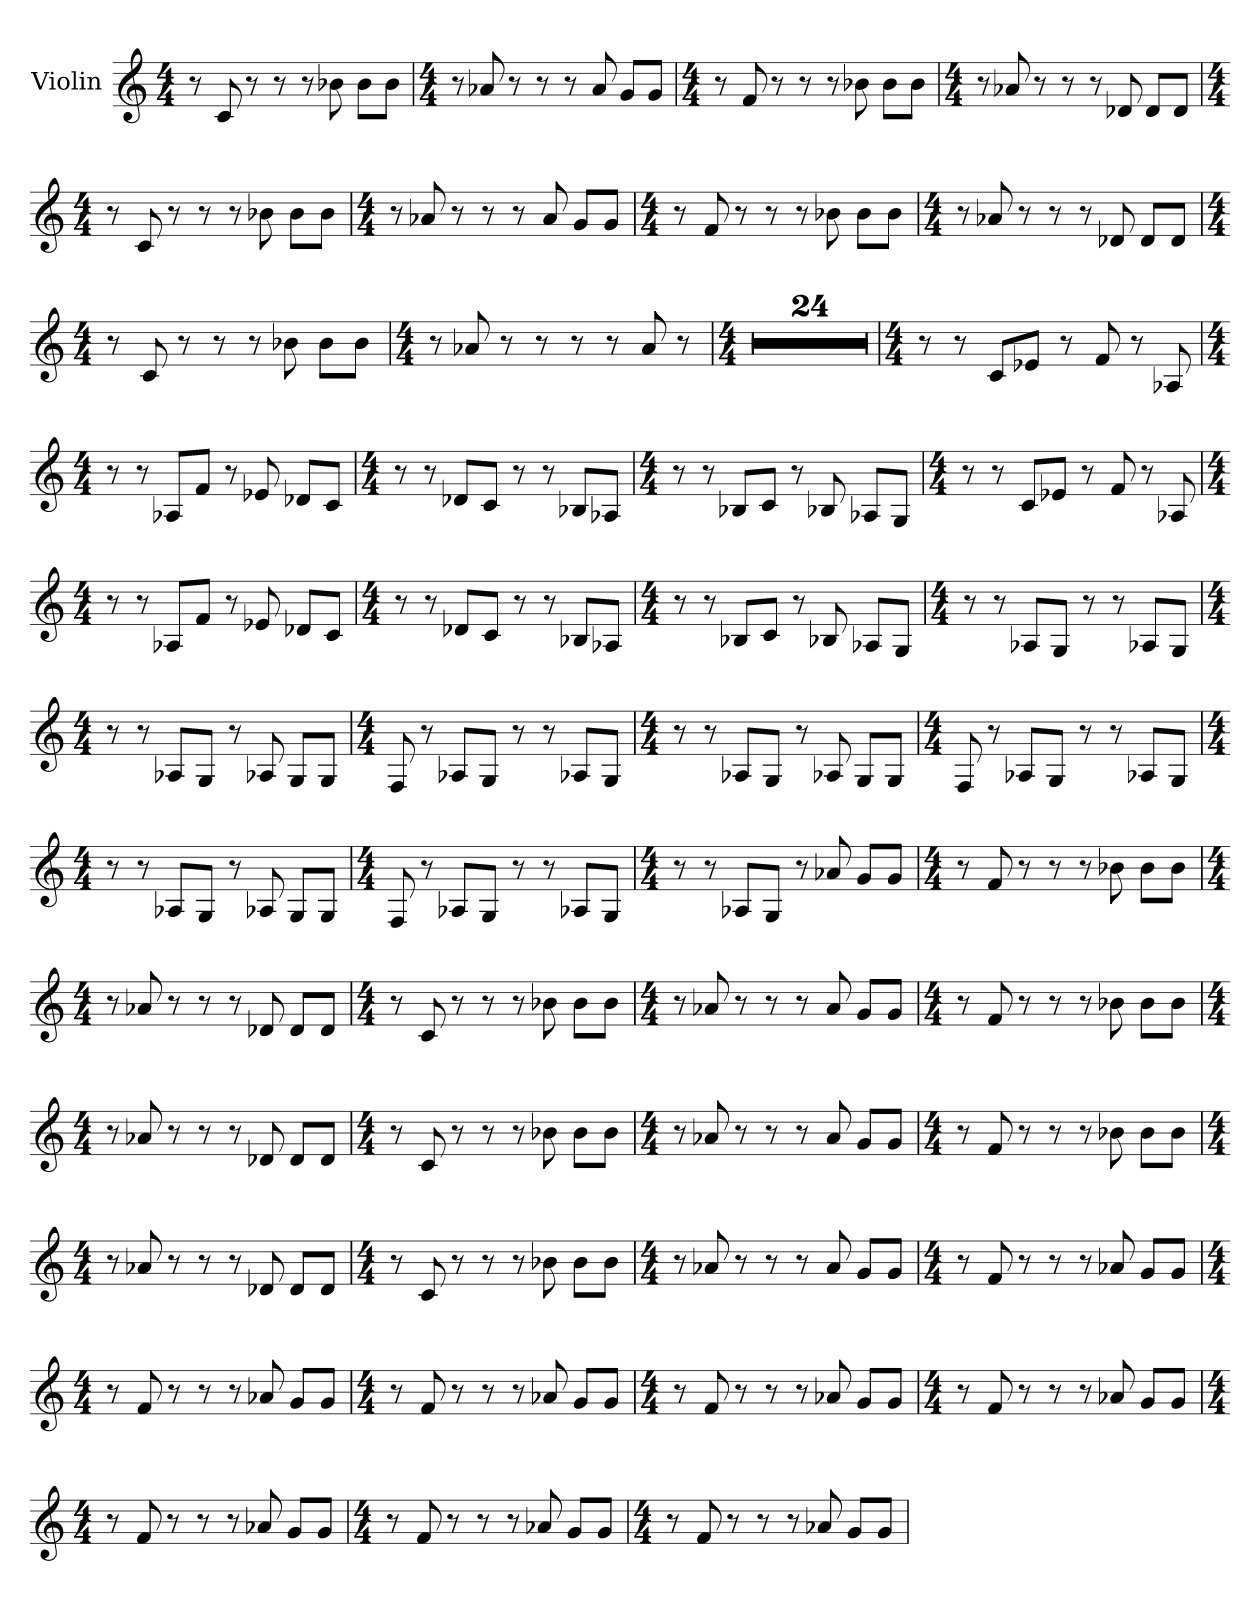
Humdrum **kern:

**kern
*part1
*staff1
*I"Violin
*I'Vln
*M4/4
=
8r
8c
8r
8r
8r
8b-X
8b-L
8b-J
=
*M4/4
8r
8a-X
8r
8r
8r
8a-
8gL
8gJ
=
*M4/4
8r
8f
8r
8r
8r
8b-X
8b-L
8b-J
=
*M4/4
8r
8a-X
8r
8r
8r
8d-X
8d-L
8d-J
=
*M4/4
8r
8c
8r
8r
8r
8b-X
8b-L
8b-J
=
*M4/4
8r
8a-X
8r
8r
8r
8a-
8gL
8gJ
=
*M4/4
8r
8f
8r
8r
8r
8b-X
8b-L
8b-J
=
*M4/4
8r
8a-X
8r
8r
8r
8d-X
8d-L
8d-J
=
*M4/4
8r
8c
8r
8r
8r
8b-X
8b-L
8b-J
=
*M4/4
8r
8a-X
8r
8r
8r
8r
8a-
8r
=
*M4/4
1r
=
*M4/4
1r
=
*M4/4
1r
=
*M4/4
1r
=
*M4/4
1r
=
*M4/4
1r
=
*M4/4
1r
=
*M4/4
1r
=
*M4/4
1r
=
*M4/4
1r
=
*M4/4
1r
=
*M4/4
1r
=
*M4/4
1r
=
*M4/4
1r
=
*M4/4
1r
=
*M4/4
1r
=
*M4/4
1r
=
*M4/4
1r
=
*M4/4
1r
=
*M4/4
1r
=
*M4/4
1r
=
*M4/4
1r
=
*M4/4
1r
=
*M4/4
1r
=
*M4/4
8r
8r
8cL
8e-XJ
8r
8f
8r
8A-X
=
*M4/4
8r
8r
8A-XL
8fJ
8r
8e-X
8d-XL
8cJ
=
*M4/4
8r
8r
8d-XL
8cJ
8r
8r
8B-XL
8A-XJ
=
*M4/4
8r
8r
8B-XL
8cJ
8r
8B-X
8A-XL
8GJ
=
*M4/4
8r
8r
8cL
8e-XJ
8r
8f
8r
8A-X
=
*M4/4
8r
8r
8A-XL
8fJ
8r
8e-X
8d-XL
8cJ
=
*M4/4
8r
8r
8d-XL
8cJ
8r
8r
8B-XL
8A-XJ
=
*M4/4
8r
8r
8B-XL
8cJ
8r
8B-X
8A-XL
8GJ
=
*M4/4
8r
8r
8A-XL
8GJ
8r
8r
8A-XL
8GJ
=
*M4/4
8r
8r
8A-XL
8GJ
8r
8A-X
8GL
8GJ
=
*M4/4
8F
8r
8A-XL
8GJ
8r
8r
8A-XL
8GJ
=
*M4/4
8r
8r
8A-XL
8GJ
8r
8A-X
8GL
8GJ
=
*M4/4
8F
8r
8A-XL
8GJ
8r
8r
8A-XL
8GJ
=
*M4/4
8r
8r
8A-XL
8GJ
8r
8A-X
8GL
8GJ
=
*M4/4
8F
8r
8A-XL
8GJ
8r
8r
8A-XL
8GJ
=
*M4/4
8r
8r
8A-XL
8GJ
8r
8a-X
8gL
8gJ
=
*M4/4
8r
8f
8r
8r
8r
8b-X
8b-L
8b-J
=
*M4/4
8r
8a-X
8r
8r
8r
8d-X
8d-L
8d-J
=
*M4/4
8r
8c
8r
8r
8r
8b-X
8b-L
8b-J
=
*M4/4
8r
8a-X
8r
8r
8r
8a-
8gL
8gJ
=
*M4/4
8r
8f
8r
8r
8r
8b-X
8b-L
8b-J
=
*M4/4
8r
8a-X
8r
8r
8r
8d-X
8d-L
8d-J
=
*M4/4
8r
8c
8r
8r
8r
8b-X
8b-L
8b-J
=
*M4/4
8r
8a-X
8r
8r
8r
8a-
8gL
8gJ
=
*M4/4
8r
8f
8r
8r
8r
8b-X
8b-L
8b-J
=
*M4/4
8r
8a-X
8r
8r
8r
8d-X
8d-L
8d-J
=
*M4/4
8r
8c
8r
8r
8r
8b-X
8b-L
8b-J
=
*M4/4
8r
8a-X
8r
8r
8r
8a-
8gL
8gJ
=
*M4/4
8r
8f
8r
8r
8r
8a-X
8gL
8gJ
=
*M4/4
8r
8f
8r
8r
8r
8a-X
8gL
8gJ
=
*M4/4
8r
8f
8r
8r
8r
8a-X
8gL
8gJ
=
*M4/4
8r
8f
8r
8r
8r
8a-X
8gL
8gJ
=
*M4/4
8r
8f
8r
8r
8r
8a-X
8gL
8gJ
=
*M4/4
8r
8f
8r
8r
8r
8a-X
8gL
8gJ
=
*M4/4
8r
8f
8r
8r
8r
8a-X
8gL
8gJ
=
*M4/4
8r
8f
8r
8r
8r
8a-X
8gL
8gJ
=
*-
